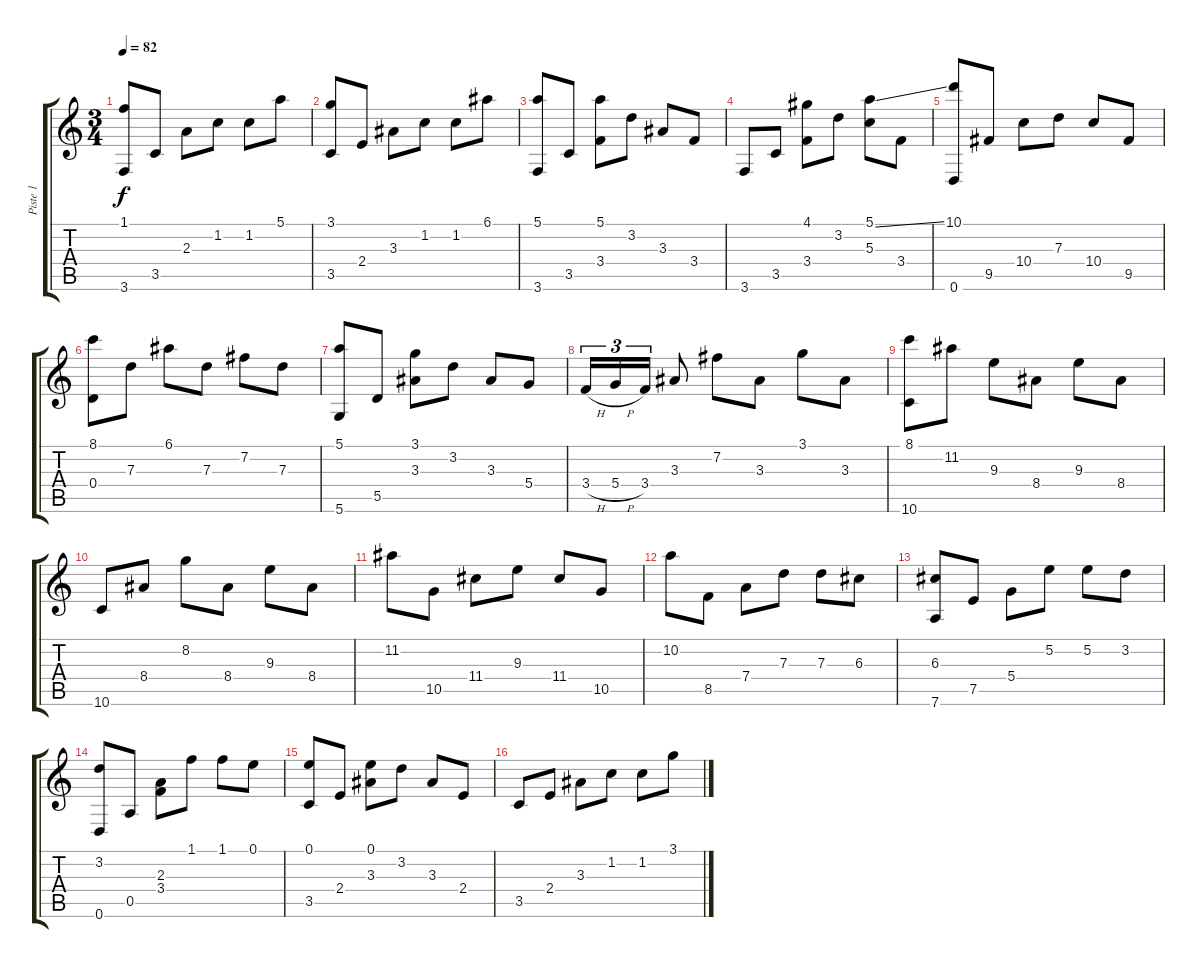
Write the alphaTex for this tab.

\track ("Piste 1" "Piste 1") {instrument acousticguitarnylon}
\staff {score tabs}
\tuning (E4 B3 G3 D3 A2 D2) {hide}
\ts (3 4)
\tempo 82
\clef g2
\ks c
(1.1 3.6).8{dy f} 3.5.8 2.3.8 1.2.8 1.2.8 5.1.8 |
(3.1 3.5).8 2.4.8 3.3.8 1.2.8 1.2.8 6.1.8 |
(5.1 3.6).8 3.5.8 (5.1 3.4).8 3.2.8 3.3.8 3.4.8 |
3.6.8 3.5.8 (4.1 3.4).8 3.2.8 (5.1{ss} 5.3).8 3.4.8 |
(10.1 0.6).8 9.5.8 10.4.8 7.3.8 10.4.8 9.5.8 |
(8.1 0.4).8 7.3.8 6.1.8 7.3.8 7.2.8 7.3.8 |
(5.1 5.6).8 5.5.8 (3.1 3.3).8 3.2.8 3.3.8 5.4.8 |
3.4{h}.16{tu (3 2)} 5.4{h}.16{tu (3 2)} 3.4.16{tu (3 2)} 3.3.8 7.2.8 3.3.8 3.1.8 3.3.8 |
(8.1 10.6).8 11.2.8 9.3.8 8.4.8 9.3.8 8.4.8 |
10.6.8 8.4.8 8.2.8 8.4.8 9.3.8 8.4.8 |
11.2.8 10.5.8 11.4.8 9.3.8 11.4.8 10.5.8 |
10.2.8 8.5.8 7.4.8 7.3.8 7.3.8 6.3.8 |
(6.3 7.6).8 7.5.8 5.4.8 5.2.8 5.2.8 3.2.8 |
(3.2 0.6).8 0.5.8 (2.3 3.4).8 1.1.8 1.1.8 0.1.8 |
(0.1 3.5).8 2.4.8 (0.1 3.3).8 3.2.8 3.3.8 2.4.8 |
3.5.8 2.4.8 3.3.8 1.2.8 1.2.8 3.1.8
